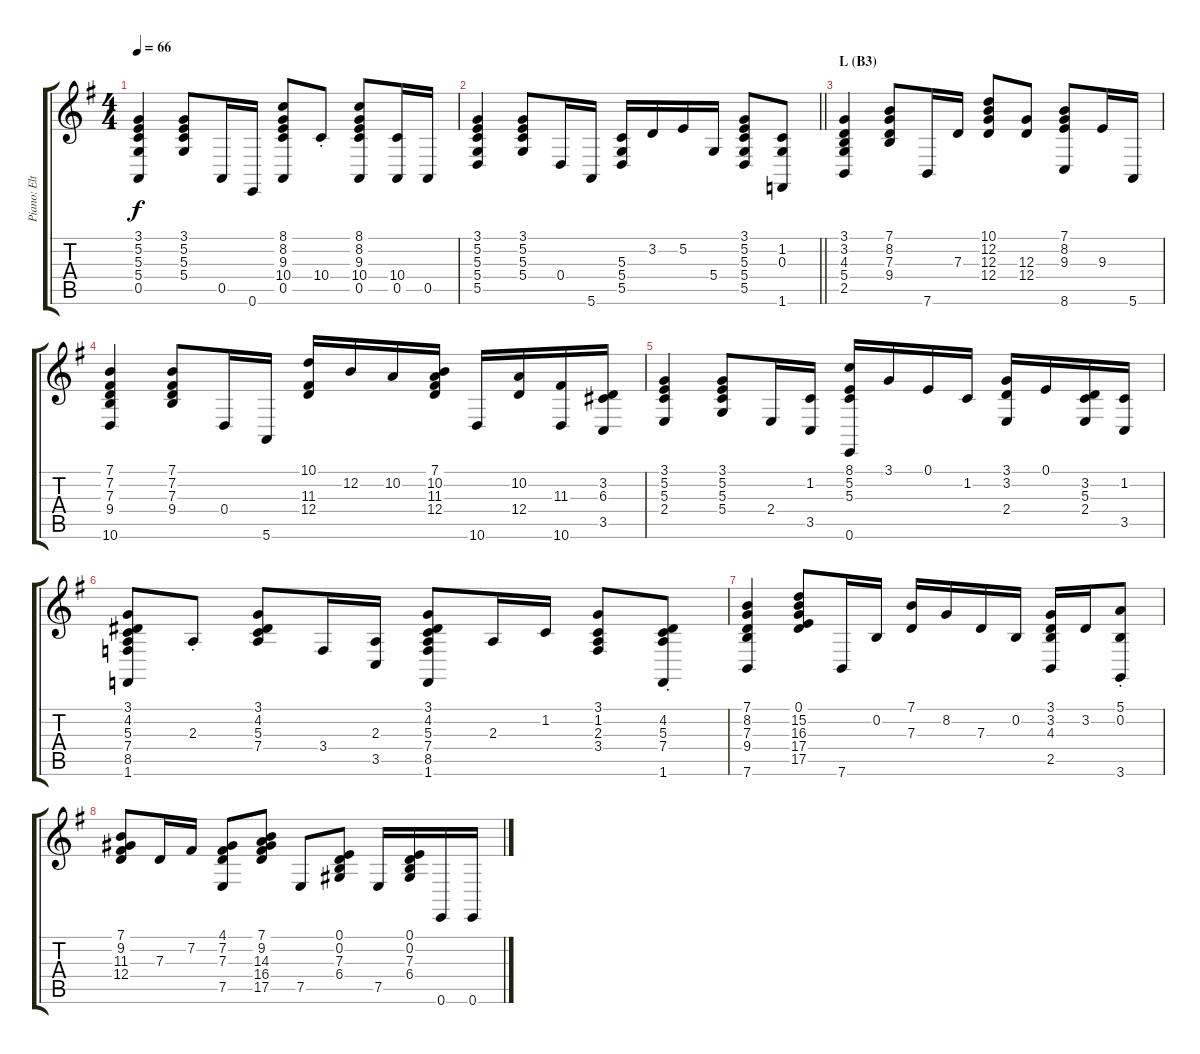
\track ("Piano: Elton John" "Piano: Elt") {instrument acousticgrandpiano}
\staff {score tabs}
\tuning (E4 B3 G3 D3 A2 E2) {hide}
\ts (4 4)
\tempo 66
\clef g2
\ks g
(3.1 5.2 5.3 5.4 0.5).4{dy f} (3.1 5.2 5.3 5.4).8 0.5.16 0.6.16 (8.1 8.2 9.3 10.4 0.5).8 10.4{st}.8 (8.1 8.2 9.3 10.4 0.5).8 (10.4 0.5).16 0.5.16 |
\barLineRight lightlight
(3.1 5.2 5.3 5.4 5.5).4 (3.1 5.2 5.3 5.4).8 0.4.16 5.6.16 (5.3 5.4 5.5).16 3.2.16 5.2.16 5.4.16 (3.1 5.2 5.3 5.4 5.5).8 (1.2 0.3 1.6).8 |
\section ("" "L (B3)")
(3.1 3.2 4.3 5.4 2.5).4 (7.1 8.2 7.3 9.4).8 7.6.16 7.3.16 (10.1 12.2 12.3 12.4).8 (12.3 12.4).8 (7.1 8.2 9.3 8.6).8 9.3.16 5.6.16 |
(7.1 7.2 7.3 9.4 10.6).4 (7.1 7.2 7.3 9.4).8 0.4.16 5.6.16 (10.1 11.3 12.4).16 12.2.16 10.2.16 (7.1 10.2 11.3 12.4).16 10.6.16 (10.2 12.4).16 (11.3 10.6).16 (3.2 6.3 3.5).16 |
(3.1 5.2 5.3 2.4).4 (3.1 5.2 5.3 5.4).8 2.4.16 (1.2 3.5).16 (8.1 5.2 5.3 0.6).16 3.1.16 0.1.16 1.2.16 (3.1 3.2 2.4).16 0.1.16 (3.2 5.3 2.4).16 (1.2 3.5).16 |
(3.1 4.2 5.3 7.4 8.5 1.6).8 2.3{st}.8 (3.1 4.2 5.3 7.4).8 3.4.16 (2.3 3.5).16 (3.1 4.2 5.3 7.4 8.5 1.6).8 2.3.16 1.2.16 (3.1 1.2 2.3 3.4).8 (4.2{st} 5.3{st} 7.4{st} 1.6{st}).8 |
(7.1 8.2 7.3 9.4 7.6).4 (0.1 15.2 16.3 17.4 17.5).8 7.6.16 0.2.16 (7.1 7.3).16 8.2.16 7.3.16 0.2.16 (3.1 3.2 4.3 2.5).16 3.2.16 (5.1{st} 0.2{st} 3.6{st}).8 |
(7.1 9.2 11.3 12.4).8 7.3.16 7.2.16 (4.1 7.2 7.3 7.5).8 (7.1 9.2 14.3 16.4 17.5).8 7.5.8 (0.1 0.2 7.3 6.4).8 7.5.16 (0.1 0.2 7.3 6.4).16 0.6.16 0.6.16
